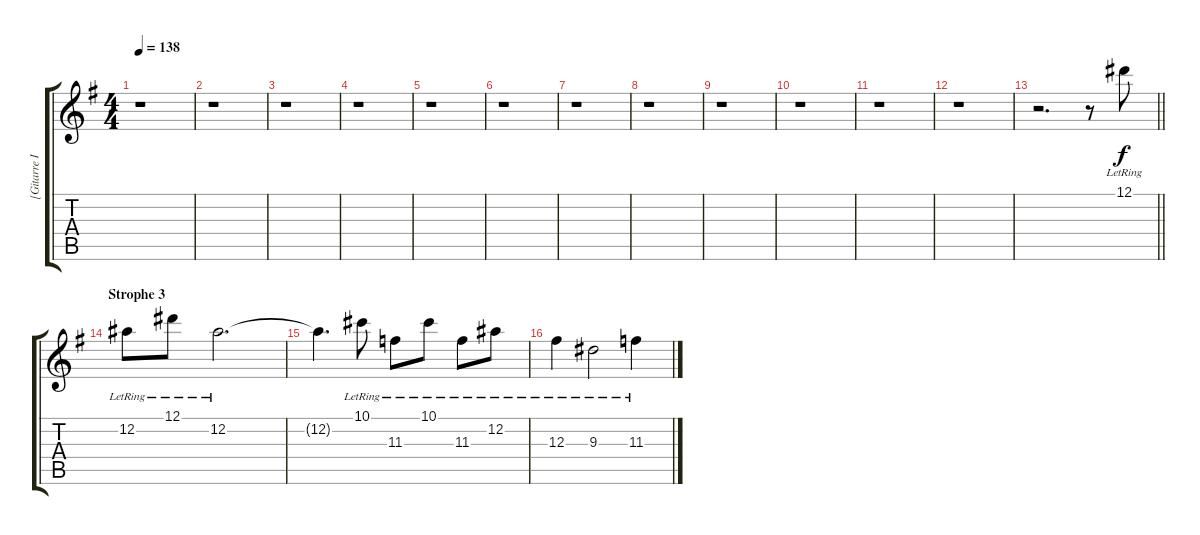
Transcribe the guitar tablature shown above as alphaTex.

\track ("[Gitarre I]" "[Gitarre I") {instrument electricguitarclean}
\staff {score tabs}
\tuning (Eb4 Bb3 Gb3 Db3 Ab2 Eb2) {hide}
\ts (4 4)
\tempo 138
\clef g2
\ks eminor
r.1{dy f} |
r.1 |
r.1 |
r.1 |
r.1 |
r.1 |
r.1 |
r.1 |
r.1 |
r.1 |
r.1 |
r.1 |
\barLineRight lightlight
r.2{d} r.8 12.1{lr}.8 |
\section ("" "Strophe 3")
12.2{lr}.8 12.1{lr}.8 12.2{lr}.2{d} |
12.2{t}.4{d} 10.1{lr}.8 11.3{lr}.8 10.1{lr}.8 11.3{lr}.8 12.2{lr}.8 |
12.3{lr}.4 9.3{lr}.2 11.3{lr}.4
